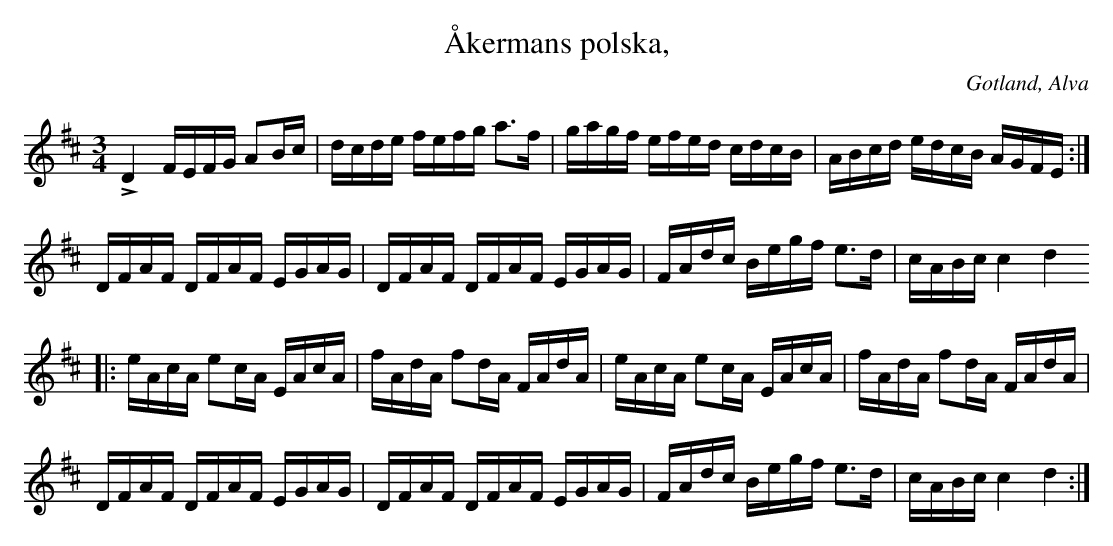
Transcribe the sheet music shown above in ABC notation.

X:1
T:\AAkermans polska,
O:Gotland, Alva
M:3/4
L:1/16
K:D
LD4 FEFG A2Bc|dcde fefg a3f|gagf efed cdcB|ABcd edcB AGFE:|
DFAF DFAF EGAG|DFAF DFAF EGAG|FAdc Begf e3d|cABc c4 d4
|:eAcA e2cA EAcA|fAdA f2dA FAdA|eAcA e2cA EAcA|fAdA f2dA FAdA|
DFAF DFAF EGAG|DFAF DFAF EGAG|FAdc Begf e3d|cABc c4 d4:|
